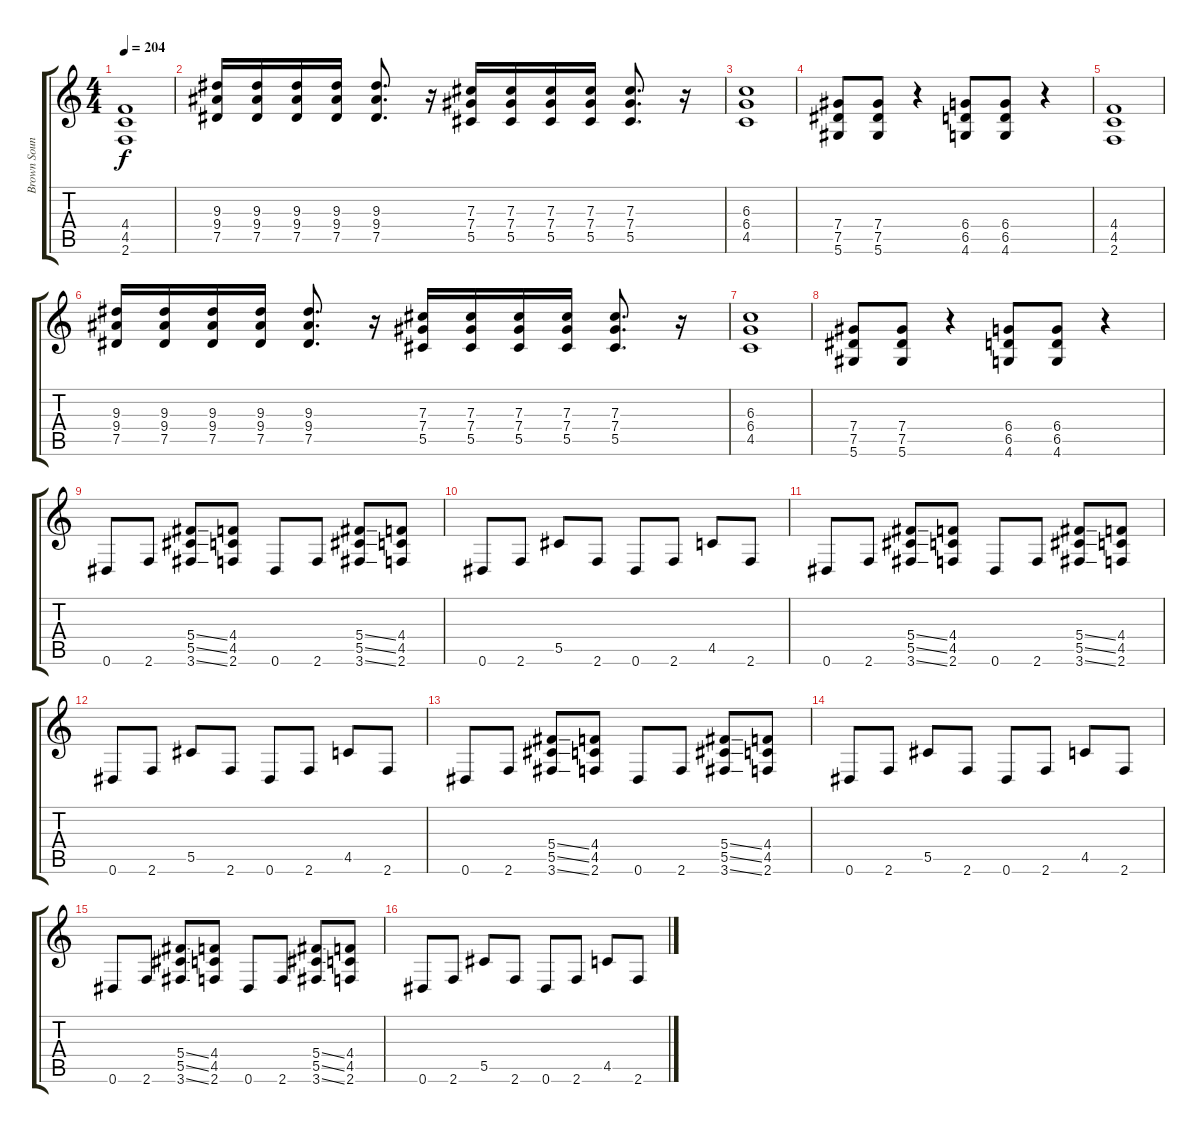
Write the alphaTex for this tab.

\track ("Brown Sound" "Brown Soun") {instrument distortionguitar}
\staff {score tabs}
\tuning (Eb4 Bb3 Gb3 Db3 Ab2 Eb2) {hide}
\ts (4 4)
\tempo 204
\clef g2
\ks c
(4.4 4.5 2.6).1{dy f instrument distortionguitar} |
(9.3 9.4 7.5).16 (9.3 9.4 7.5).16 (9.3 9.4 7.5).16 (9.3 9.4 7.5).16 (9.3 9.4 7.5).8{d} r.16 (7.3 7.4 5.5).16 (7.3 7.4 5.5).16 (7.3 7.4 5.5).16 (7.3 7.4 5.5).16 (7.3 7.4 5.5).8{d} r.16 |
(6.3 6.4 4.5).1 |
(7.4 7.5 5.6).8 (7.4 7.5 5.6).8 r.4 (6.4 6.5 4.6).8 (6.4 6.5 4.6).8 r.4 |
(4.4 4.5 2.6).1 |
(9.3 9.4 7.5).16 (9.3 9.4 7.5).16 (9.3 9.4 7.5).16 (9.3 9.4 7.5).16 (9.3 9.4 7.5).8{d} r.16 (7.3 7.4 5.5).16 (7.3 7.4 5.5).16 (7.3 7.4 5.5).16 (7.3 7.4 5.5).16 (7.3 7.4 5.5).8{d} r.16 |
(6.3 6.4 4.5).1 |
(7.4 7.5 5.6).8 (7.4 7.5 5.6).8 r.4 (6.4 6.5 4.6).8 (6.4 6.5 4.6).8 r.4 |
0.6.8 2.6.8 (5.4{ss} 5.5{ss} 3.6{ss}).8 (4.4 4.5 2.6).8 0.6.8 2.6.8 (5.4{ss} 5.5{ss} 3.6{ss}).8 (4.4 4.5 2.6).8 |
0.6.8 2.6.8 5.5.8 2.6.8 0.6.8 2.6.8 4.5.8 2.6.8 |
0.6.8 2.6.8 (5.4{ss} 5.5{ss} 3.6{ss}).8 (4.4 4.5 2.6).8 0.6.8 2.6.8 (5.4{ss} 5.5{ss} 3.6{ss}).8 (4.4 4.5 2.6).8 |
0.6.8 2.6.8 5.5.8 2.6.8 0.6.8 2.6.8 4.5.8 2.6.8 |
0.6.8 2.6.8 (5.4{ss} 5.5{ss} 3.6{ss}).8 (4.4 4.5 2.6).8 0.6.8 2.6.8 (5.4{ss} 5.5{ss} 3.6{ss}).8 (4.4 4.5 2.6).8 |
0.6.8 2.6.8 5.5.8 2.6.8 0.6.8 2.6.8 4.5.8 2.6.8 |
0.6.8 2.6.8 (5.4{ss} 5.5{ss} 3.6{ss}).8 (4.4 4.5 2.6).8 0.6.8 2.6.8 (5.4{ss} 5.5{ss} 3.6{ss}).8 (4.4 4.5 2.6).8 |
0.6.8 2.6.8 5.5.8 2.6.8 0.6.8 2.6.8 4.5.8 2.6.8
